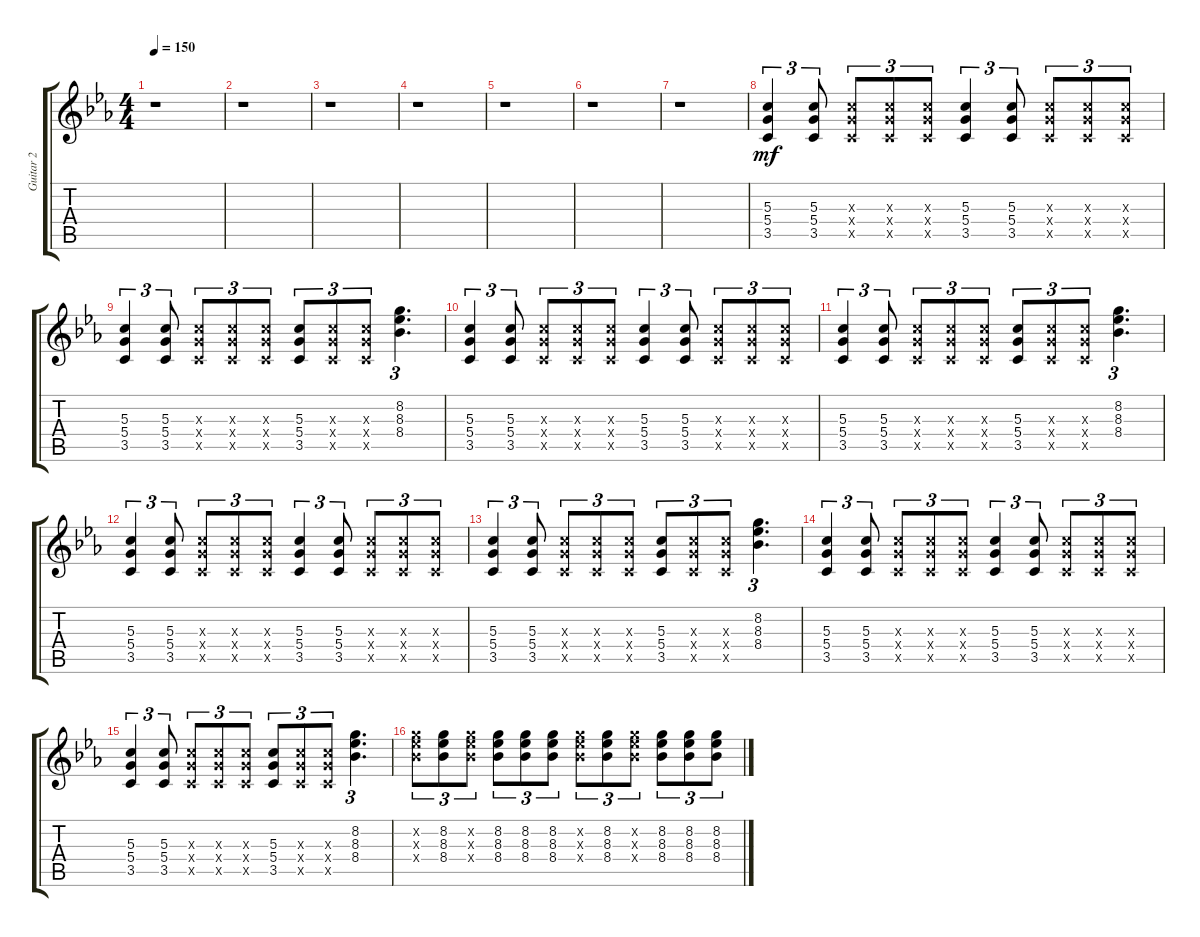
\track ("Guitar 2" "Guitar 2") {instrument distortionguitar}
\staff {score tabs}
\tuning (E4 B3 G3 D3 A2 E2) {hide}
\ts (4 4)
\tempo 150
\clef g2
\ks cminor
r.1{dy ff} |
r.1 |
r.1 |
r.1 |
r.1 |
r.1 |
r.1 |
(5.3 5.4 3.5).4{tu (3 2) dy mf} (5.3 5.4 3.5).8{tu (3 2)} (5.3{x} 5.4{x} 3.5{x}).8{tu (3 2)} (5.3{x} 5.4{x} 3.5{x}).8{tu (3 2)} (5.3{x} 5.4{x} 3.5{x}).8{tu (3 2)} (5.3 5.4 3.5).4{tu (3 2)} (5.3 5.4 3.5).8{tu (3 2)} (5.3{x} 5.4{x} 3.5{x}).8{tu (3 2)} (5.3{x} 5.4{x} 3.5{x}).8{tu (3 2)} (5.3{x} 5.4{x} 3.5{x}).8{tu (3 2)} |
(5.3 5.4 3.5).4{tu (3 2)} (5.3 5.4 3.5).8{tu (3 2)} (5.3{x} 5.4{x} 3.5{x}).8{tu (3 2)} (5.3{x} 5.4{x} 3.5{x}).8{tu (3 2)} (5.3{x} 5.4{x} 3.5{x}).8{tu (3 2)} (5.3 5.4 3.5).8{tu (3 2)} (5.3{x} 5.4{x} 3.5{x}).8{tu (3 2)} (5.3{x} 5.4{x} 3.5{x}).8{tu (3 2)} (8.2 8.3 8.4).4{d tu (3 2)} |
(5.3 5.4 3.5).4{tu (3 2)} (5.3 5.4 3.5).8{tu (3 2)} (5.3{x} 5.4{x} 3.5{x}).8{tu (3 2)} (5.3{x} 5.4{x} 3.5{x}).8{tu (3 2)} (5.3{x} 5.4{x} 3.5{x}).8{tu (3 2)} (5.3 5.4 3.5).4{tu (3 2)} (5.3 5.4 3.5).8{tu (3 2)} (5.3{x} 5.4{x} 3.5{x}).8{tu (3 2)} (5.3{x} 5.4{x} 3.5{x}).8{tu (3 2)} (5.3{x} 5.4{x} 3.5{x}).8{tu (3 2)} |
(5.3 5.4 3.5).4{tu (3 2)} (5.3 5.4 3.5).8{tu (3 2)} (5.3{x} 5.4{x} 3.5{x}).8{tu (3 2)} (5.3{x} 5.4{x} 3.5{x}).8{tu (3 2)} (5.3{x} 5.4{x} 3.5{x}).8{tu (3 2)} (5.3 5.4 3.5).8{tu (3 2)} (5.3{x} 5.4{x} 3.5{x}).8{tu (3 2)} (5.3{x} 5.4{x} 3.5{x}).8{tu (3 2)} (8.2 8.3 8.4).4{d tu (3 2)} |
(5.3 5.4 3.5).4{tu (3 2)} (5.3 5.4 3.5).8{tu (3 2)} (5.3{x} 5.4{x} 3.5{x}).8{tu (3 2)} (5.3{x} 5.4{x} 3.5{x}).8{tu (3 2)} (5.3{x} 5.4{x} 3.5{x}).8{tu (3 2)} (5.3 5.4 3.5).4{tu (3 2)} (5.3 5.4 3.5).8{tu (3 2)} (5.3{x} 5.4{x} 3.5{x}).8{tu (3 2)} (5.3{x} 5.4{x} 3.5{x}).8{tu (3 2)} (5.3{x} 5.4{x} 3.5{x}).8{tu (3 2)} |
(5.3 5.4 3.5).4{tu (3 2)} (5.3 5.4 3.5).8{tu (3 2)} (5.3{x} 5.4{x} 3.5{x}).8{tu (3 2)} (5.3{x} 5.4{x} 3.5{x}).8{tu (3 2)} (5.3{x} 5.4{x} 3.5{x}).8{tu (3 2)} (5.3 5.4 3.5).8{tu (3 2)} (5.3{x} 5.4{x} 3.5{x}).8{tu (3 2)} (5.3{x} 5.4{x} 3.5{x}).8{tu (3 2)} (8.2 8.3 8.4).4{d tu (3 2)} |
(5.3 5.4 3.5).4{tu (3 2)} (5.3 5.4 3.5).8{tu (3 2)} (5.3{x} 5.4{x} 3.5{x}).8{tu (3 2)} (5.3{x} 5.4{x} 3.5{x}).8{tu (3 2)} (5.3{x} 5.4{x} 3.5{x}).8{tu (3 2)} (5.3 5.4 3.5).4{tu (3 2)} (5.3 5.4 3.5).8{tu (3 2)} (5.3{x} 5.4{x} 3.5{x}).8{tu (3 2)} (5.3{x} 5.4{x} 3.5{x}).8{tu (3 2)} (5.3{x} 5.4{x} 3.5{x}).8{tu (3 2)} |
(5.3 5.4 3.5).4{tu (3 2)} (5.3 5.4 3.5).8{tu (3 2)} (5.3{x} 5.4{x} 3.5{x}).8{tu (3 2)} (5.3{x} 5.4{x} 3.5{x}).8{tu (3 2)} (5.3{x} 5.4{x} 3.5{x}).8{tu (3 2)} (5.3 5.4 3.5).8{tu (3 2)} (5.3{x} 5.4{x} 3.5{x}).8{tu (3 2)} (5.3{x} 5.4{x} 3.5{x}).8{tu (3 2)} (8.2 8.3 8.4).4{d tu (3 2)} |
(8.2{x} 8.3{x} 8.4{x}).8{tu (3 2)} (8.2 8.3 8.4).8{tu (3 2)} (8.2{x} 8.3{x} 8.4{x}).8{tu (3 2)} (8.2 8.3 8.4).8{tu (3 2)} (8.2 8.3 8.4).8{tu (3 2)} (8.2 8.3 8.4).8{tu (3 2)} (8.2{x} 8.3{x} 8.4{x}).8{tu (3 2)} (8.2 8.3 8.4).8{tu (3 2)} (8.2{x} 8.3{x} 8.4{x}).8{tu (3 2)} (8.2 8.3 8.4).8{tu (3 2)} (8.2 8.3 8.4).8{tu (3 2)} (8.2 8.3 8.4).8{tu (3 2)}
